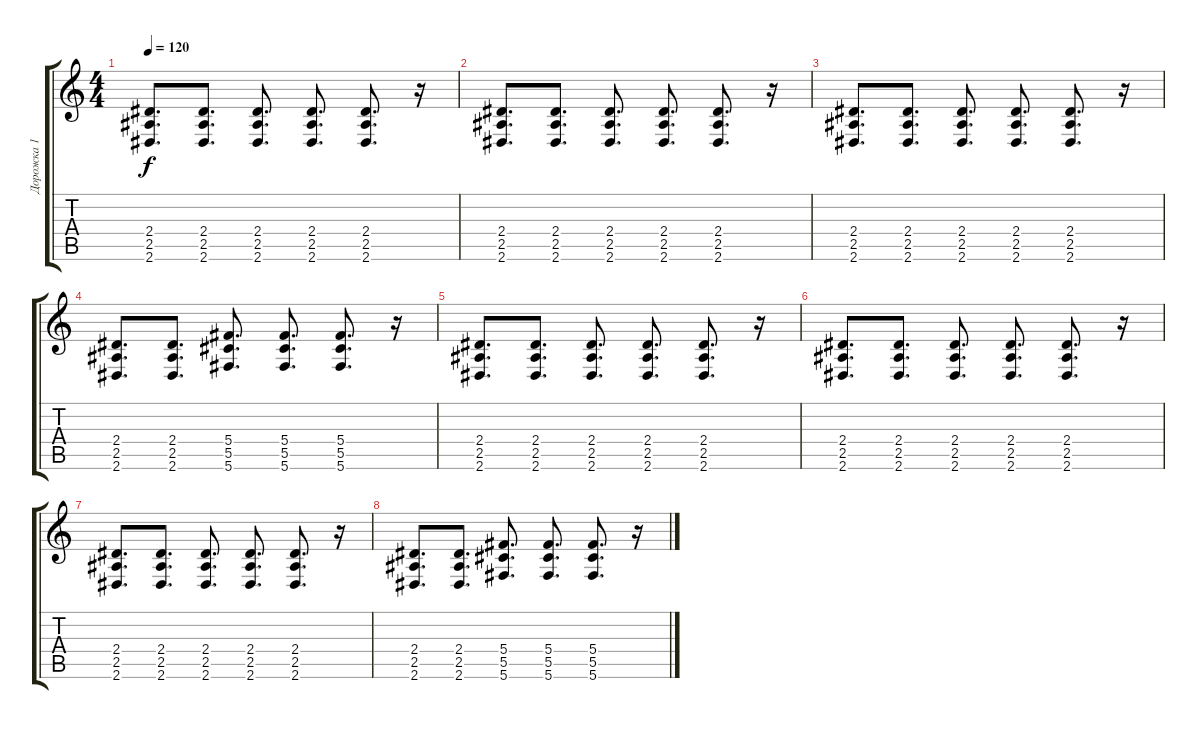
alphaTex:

\track ("Дорожка 1" "Дорожка 1") {instrument distortionguitar}
\staff {score tabs}
\tuning (Eb4 Bb3 Gb3 Db3 Ab2 Db2) {hide}
\ts (4 4)
\tempo 120
\clef g2
\ks c
(2.4 2.5 2.6).8{d dy f} (2.4 2.5 2.6).8{d} (2.4 2.5 2.6).8{d} (2.4 2.5 2.6).8{d} (2.4 2.5 2.6).8{d} r.16 |
(2.4 2.5 2.6).8{d} (2.4 2.5 2.6).8{d} (2.4 2.5 2.6).8{d} (2.4 2.5 2.6).8{d} (2.4 2.5 2.6).8{d} r.16 |
(2.4 2.5 2.6).8{d} (2.4 2.5 2.6).8{d} (2.4 2.5 2.6).8{d} (2.4 2.5 2.6).8{d} (2.4 2.5 2.6).8{d} r.16 |
(2.4 2.5 2.6).8{d} (2.4 2.5 2.6).8{d} (5.4 5.5 5.6).8{d} (5.4 5.5 5.6).8{d} (5.4 5.5 5.6).8{d} r.16 |
(2.4 2.5 2.6).8{d} (2.4 2.5 2.6).8{d} (2.4 2.5 2.6).8{d} (2.4 2.5 2.6).8{d} (2.4 2.5 2.6).8{d} r.16 |
(2.4 2.5 2.6).8{d} (2.4 2.5 2.6).8{d} (2.4 2.5 2.6).8{d} (2.4 2.5 2.6).8{d} (2.4 2.5 2.6).8{d} r.16 |
(2.4 2.5 2.6).8{d} (2.4 2.5 2.6).8{d} (2.4 2.5 2.6).8{d} (2.4 2.5 2.6).8{d} (2.4 2.5 2.6).8{d} r.16 |
(2.4 2.5 2.6).8{d} (2.4 2.5 2.6).8{d} (5.4 5.5 5.6).8{d} (5.4 5.5 5.6).8{d} (5.4 5.5 5.6).8{d} r.16
